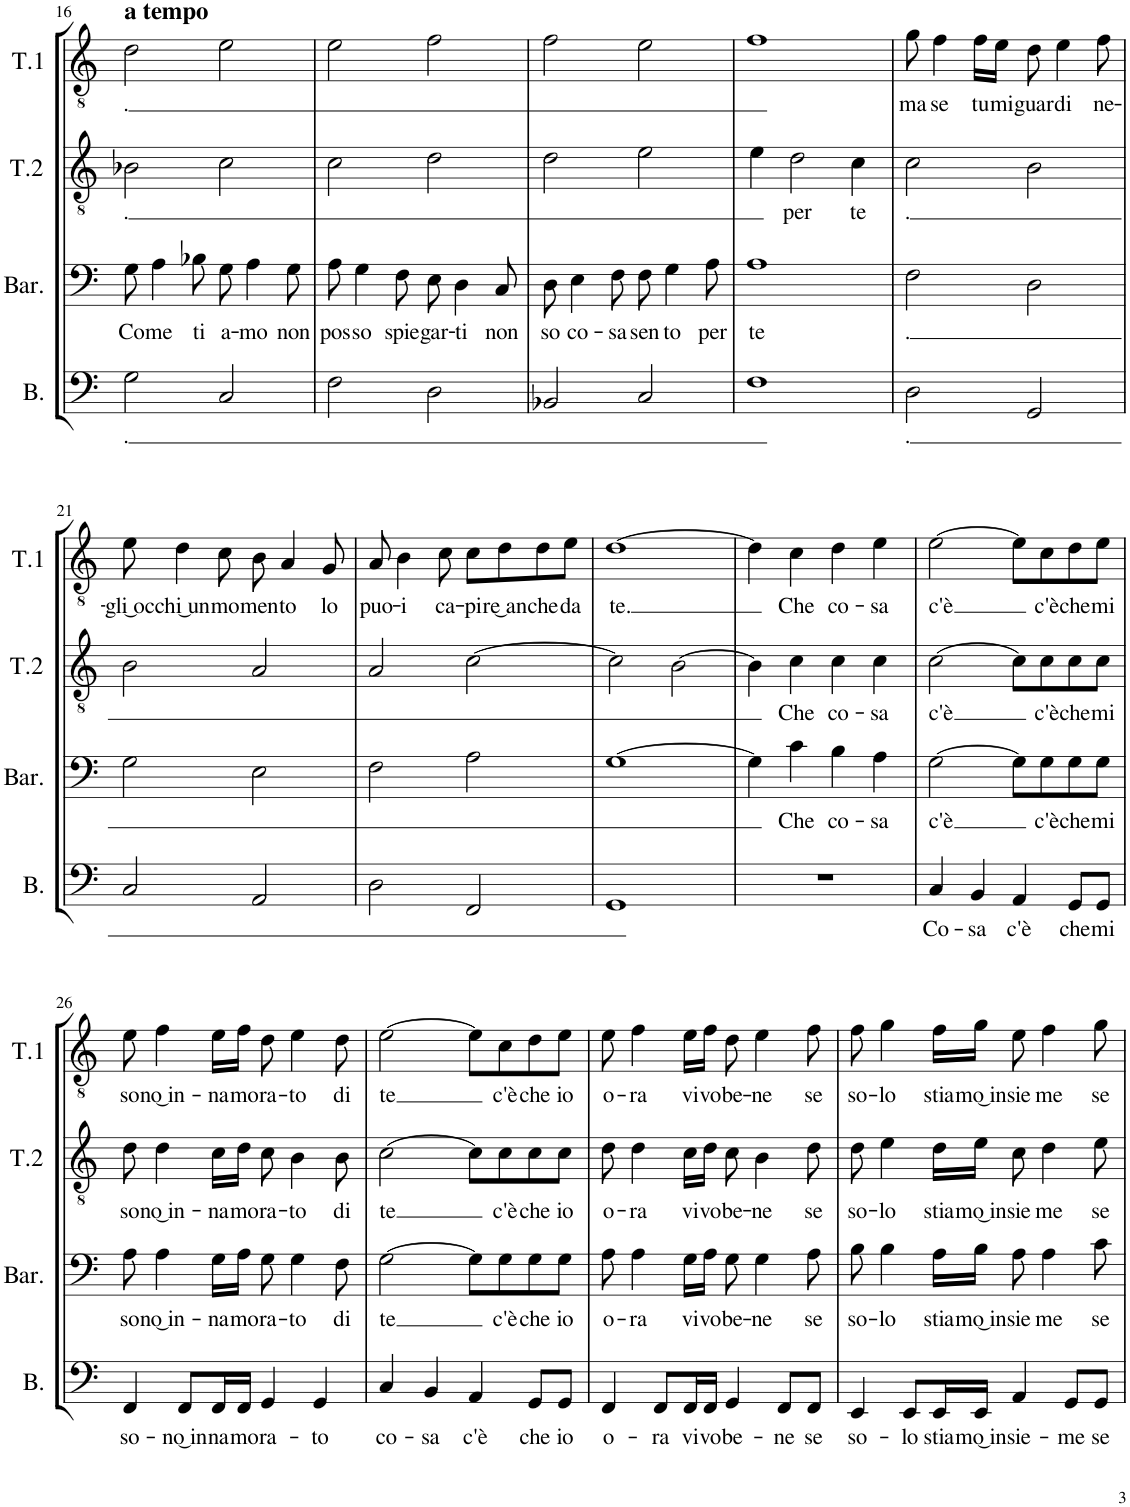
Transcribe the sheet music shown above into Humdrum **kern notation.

**kern	**text	**kern	**text	**kern	**text	**kern	**text
*part4	*part4	*part3	*part3	*part2	*part2	*part1	*part1
*staff4	*staff4	*staff3	*staff3	*staff2	*staff2	*staff1	*staff1
*I"Basso	*	*I"Baritono	*	*I"Tenore II	*	*I"Tenore I	*
*I'B.	*	*I'Bar.	*	*I'T.2	*	*I'T.1	*
!!LO:PB:g=z
*clefF4	*	*clefF4	*	*clefGv2	*	*clefGv2	*
*k[]	*	*k[]	*	*k[]	*	*k[]	*
*M4/4	*	*M4/4	*	*M4/4	*	*	*
*met(c)	*	*met(c)	*	*met(c)	*	*	*
=16	=16	=16	=16	=16	=16	=16	=16
!	!	!	!	!	!	!LO:TX:a:B:t=a tempo	!
!	!LO:LY:b	!	!LO:LY:b	!	!LO:LY:b	!	!LO:LY:b
2G\	.	8G\	Co-	2B-X\	.	2d\	.
!	!	!	!LO:LY:b	!	!	!	!
.	.	4A\	-me	.	.	.	.
!	!	!	!LO:LY:b	!	!	!	!
.	.	8B-X\	ti	.	.	.	.
!	!	!	!LO:LY:b	!	!	!	!
2C/	.	8G\	a-	2c\	.	2e\	.
!	!	!	!LO:LY:b	!	!	!	!
.	.	4A\	-mo	.	.	.	.
!	!	!	!LO:LY:b	!	!	!	!
.	.	8G\	non	.	.	.	.
=17	=17	=17	=17	=17	=17	=17	=17
!	!	!	!LO:LY:b	!	!	!	!
2F\	.	8A\	pos-	2c\	.	2e\	.
!	!	!	!LO:LY:b	!	!	!	!
.	.	4G\	-so	.	.	.	.
!	!	!	!LO:LY:b	!	!	!	!
.	.	8F\	spie-	.	.	.	.
!	!	!	!LO:LY:b	!	!	!	!
2D\	.	8E\	-gar-	2d\	.	2f\	.
!	!	!	!LO:LY:b	!	!	!	!
.	.	4D\	-ti	.	.	.	.
!	!	!	!LO:LY:b	!	!	!	!
.	.	8C/	non	.	.	.	.
=18	=18	=18	=18	=18	=18	=18	=18
!	!	!	!LO:LY:b	!	!	!	!
2BB-X/	.	8D\	so	2d\	.	2f\	.
!	!	!	!LO:LY:b	!	!	!	!
.	.	4E\	co-	.	.	.	.
!	!	!	!LO:LY:b	!	!	!	!
.	.	8F\	-sa	.	.	.	.
!	!	!	!LO:LY:b	!	!	!	!
2C/	.	8F\	sen-	2e\	.	2e\	.
!	!	!	!LO:LY:b	!	!	!	!
.	.	4G\	-to	.	.	.	.
!	!	!	!LO:LY:b	!	!	!	!
.	.	8A\	per	.	.	.	.
=19	=19	=19	=19	=19	=19	=19	=19
!	!	!	!LO:LY:b	!	!	!	!
1F	.	1A	te	4e\	.	1f	.
!	!	!	!	!	!LO:LY:b	!	!
.	.	.	.	2d\	per	.	.
!	!	!	!	!	!LO:LY:b	!	!
.	.	.	.	4c\	te	.	.
=20	=20	=20	=20	=20	=20	=20	=20
!	!LO:LY:b	!	!LO:LY:b	!	!LO:LY:b	!	!LO:LY:b
2D\	.	2F\	.	2c\	.	8g\	ma
!	!	!	!	!	!	!	!LO:LY:b
.	.	.	.	.	.	4f\	se
!	!	!	!	!	!	!	!LO:LY:b
.	.	.	.	.	.	16f\LL	tu
!	!	!	!	!	!	!	!LO:LY:b
.	.	.	.	.	.	16e\JJ	mi
!	!	!	!	!	!	!	!LO:LY:b
2GG/	.	2D\	.	2B\	.	8d\	guar-
!	!	!	!	!	!	!	!LO:LY:b
.	.	.	.	.	.	4e\	-di
!	!	!	!	!	!	!	!LO:LY:b
.	.	.	.	.	.	8f\	ne-
!!LO:LB:g=z
=21	=21	=21	=21	=21	=21	=21	=21
!	!	!	!	!	!	!	!LO:LY:b
2C/	.	2G\	.	2B\	.	8e\	-gli͜ oc-
!	!	!	!	!	!	!	!LO:LY:b
.	.	.	.	.	.	4d\	-chi͜ un
!	!	!	!	!	!	!	!LO:LY:b
.	.	.	.	.	.	8c\	mo-
!	!	!	!	!	!	!	!LO:LY:b
2AA/	.	2E\	.	2A/	.	8B\	-men-
!	!	!	!	!	!	!	!LO:LY:b
.	.	.	.	.	.	4A/	-to
!	!	!	!	!	!	!	!LO:LY:b
.	.	.	.	.	.	8G/	lo
=22	=22	=22	=22	=22	=22	=22	=22
!	!	!	!	!	!	!	!LO:LY:b
2D\	.	2F\	.	2A/	.	8A/	puo-
!	!	!	!	!	!	!	!LO:LY:b
.	.	.	.	.	.	4B\	-i
!	!	!	!	!	!	!	!LO:LY:b
.	.	.	.	.	.	8c\	ca-
!	!	!	!	!	!	!	!LO:LY:b
2FF/	.	2A\	.	[2c\	.	8c\L	-pi-
!	!	!	!	!	!	!	!LO:LY:b
.	.	.	.	.	.	8d\	-re͜ an-
!	!	!	!	!	!	!	!LO:LY:b
.	.	.	.	.	.	8d\	-che
!	!	!	!	!	!	!	!LO:LY:b
.	.	.	.	.	.	8e\J	da
=23	=23	=23	=23	=23	=23	=23	=23
!	!	!	!	!	!	!	!LO:LY:b
1GG	.	[1G	.	2c\]	.	[1d	te.
.	.	.	.	[2B\	.	.	.
=24	=24	=24	=24	=24	=24	=24	=24
1r	.	4G\]	.	4B\]	.	4d\]	.
!	!	!	!LO:LY:b	!	!LO:LY:b	!	!LO:LY:b
.	.	4c\	Che	4c\	Che	4c\	Che
!	!	!	!LO:LY:b	!	!LO:LY:b	!	!LO:LY:b
.	.	4B\	co-	4c\	co-	4d\	co-
!	!	!	!LO:LY:b	!	!LO:LY:b	!	!LO:LY:b
.	.	4A\	-sa	4c\	-sa	4e\	-sa
=25	=25	=25	=25	=25	=25	=25	=25
!	!LO:LY:b	!	!LO:LY:b	!	!LO:LY:b	!	!LO:LY:b
4C/	Co-	[2G\	c'è	[2c\	c'è	[2e\	c'è
!	!LO:LY:b	!	!	!	!	!	!
4BB/	-sa	.	.	.	.	.	.
!	!LO:LY:b	!	!	!	!	!	!
4AA/	c'è	8G\L]	.	8c\L]	.	8e\L]	.
!	!	!	!LO:LY:b	!	!LO:LY:b	!	!LO:LY:b
.	.	8G\	c'è	8c\	c'è	8c\	c'è
!	!LO:LY:b	!	!LO:LY:b	!	!LO:LY:b	!	!LO:LY:b
8GG/L	che	8G\	che	8c\	che	8d\	che
!	!LO:LY:b	!	!LO:LY:b	!	!LO:LY:b	!	!LO:LY:b
8GG/J	mi	8G\J	mi	8c\J	mi	8e\J	mi
!!LO:LB:g=z
=26	=26	=26	=26	=26	=26	=26	=26
!	!LO:LY:b	!	!LO:LY:b	!	!LO:LY:b	!	!LO:LY:b
4FF/	so-	8A\	so-	8d\	so-	8e\	so-
!	!	!	!LO:LY:b	!	!LO:LY:b	!	!LO:LY:b
.	.	4A\	-no͜ in-	4d\	-no͜ in-	4f\	-no͜ in-
!	!LO:LY:b	!	!	!	!	!	!
8FF/L	-no͜ in-	.	.	.	.	.	.
!	!LO:LY:b	!	!LO:LY:b	!	!LO:LY:b	!	!LO:LY:b
16FF/L	-na-	16G\LL	-na-	16c\LL	-na-	16e\LL	-na-
!	!LO:LY:b	!	!LO:LY:b	!	!LO:LY:b	!	!LO:LY:b
16FF/JJ	-mo-	16A\JJ	-mo-	16d\JJ	-mo-	16f\JJ	-mo-
!	!LO:LY:b	!	!LO:LY:b	!	!LO:LY:b	!	!LO:LY:b
4GG/	-ra-	8G\	-ra-	8c\	-ra-	8d\	-ra-
!	!	!	!LO:LY:b	!	!LO:LY:b	!	!LO:LY:b
.	.	4G\	-to	4B\	-to	4e\	-to
!	!LO:LY:b	!	!	!	!	!	!
4GG/	-to	.	.	.	.	.	.
!	!	!	!LO:LY:b	!	!LO:LY:b	!	!LO:LY:b
.	.	8F\	di	8B\	di	8d\	di
=27	=27	=27	=27	=27	=27	=27	=27
!	!LO:LY:b	!	!LO:LY:b	!	!LO:LY:b	!	!LO:LY:b
4C/	co-	[2G\	te	[2c\	te	[2e\	te
!	!LO:LY:b	!	!	!	!	!	!
4BB/	-sa	.	.	.	.	.	.
!	!LO:LY:b	!	!	!	!	!	!
4AA/	c'è	8G\L]	.	8c\L]	.	8e\L]	.
!	!	!	!LO:LY:b	!	!LO:LY:b	!	!LO:LY:b
.	.	8G\	c'è	8c\	c'è	8c\	c'è
!	!LO:LY:b	!	!LO:LY:b	!	!LO:LY:b	!	!LO:LY:b
8GG/L	che	8G\	che	8c\	che	8d\	che
!	!LO:LY:b	!	!LO:LY:b	!	!LO:LY:b	!	!LO:LY:b
8GG/J	io	8G\J	io	8c\J	io	8e\J	io
=28	=28	=28	=28	=28	=28	=28	=28
!	!LO:LY:b	!	!LO:LY:b	!	!LO:LY:b	!	!LO:LY:b
4FF/	o-	8A\	o-	8d\	o-	8e\	o-
!	!	!	!LO:LY:b	!	!LO:LY:b	!	!LO:LY:b
.	.	4A\	-ra	4d\	-ra	4f\	-ra
!	!LO:LY:b	!	!	!	!	!	!
8FF/L	-ra	.	.	.	.	.	.
!	!LO:LY:b	!	!LO:LY:b	!	!LO:LY:b	!	!LO:LY:b
16FF/L	vi-	16G\LL	vi-	16c\LL	vi-	16e\LL	vi-
!	!LO:LY:b	!	!LO:LY:b	!	!LO:LY:b	!	!LO:LY:b
16FF/JJ	-vo	16A\JJ	-vo	16d\JJ	-vo	16f\JJ	-vo
!	!LO:LY:b	!	!LO:LY:b	!	!LO:LY:b	!	!LO:LY:b
4GG/	be-	8G\	be-	8c\	be-	8d\	be-
!	!	!	!LO:LY:b	!	!LO:LY:b	!	!LO:LY:b
.	.	4G\	-ne	4B\	-ne	4e\	-ne
!	!LO:LY:b	!	!	!	!	!	!
8FF/L	-ne	.	.	.	.	.	.
!	!LO:LY:b	!	!LO:LY:b	!	!LO:LY:b	!	!LO:LY:b
8FF/J	se	8A\	se	8d\	se	8f\	se
=29	=29	=29	=29	=29	=29	=29	=29
!	!LO:LY:b	!	!LO:LY:b	!	!LO:LY:b	!	!LO:LY:b
4EE/	so-	8B\	so-	8d\	so-	8f\	so-
!	!	!	!LO:LY:b	!	!LO:LY:b	!	!LO:LY:b
.	.	4B\	-lo	4e\	-lo	4g\	-lo
!	!LO:LY:b	!	!	!	!	!	!
8EE/L	-lo	.	.	.	.	.	.
!	!LO:LY:b	!	!LO:LY:b	!	!LO:LY:b	!	!LO:LY:b
16EE/L	stia-	16A\LL	stia-	16d\LL	stia-	16f\LL	stia-
!	!LO:LY:b	!	!LO:LY:b	!	!LO:LY:b	!	!LO:LY:b
16EE/JJ	-mo͜ in-	16B\JJ	-mo͜ in-	16e\JJ	-mo͜ in-	16g\JJ	-mo͜ in-
!	!LO:LY:b	!	!LO:LY:b	!	!LO:LY:b	!	!LO:LY:b
4AA/	-sie-	8A\	-sie-	8c\	-sie-	8e\	-sie-
!	!	!	!LO:LY:b	!	!LO:LY:b	!	!LO:LY:b
.	.	4A\	-me	4d\	-me	4f\	-me
!	!LO:LY:b	!	!	!	!	!	!
8GG/L	-me	.	.	.	.	.	.
!	!LO:LY:b	!	!LO:LY:b	!	!LO:LY:b	!	!LO:LY:b
8GG/J	se	8c\	se	8e\	se	8g\	se
=	=	=	=	=	=	=	=
*-	*-	*-	*-	*-	*-	*-	*-
